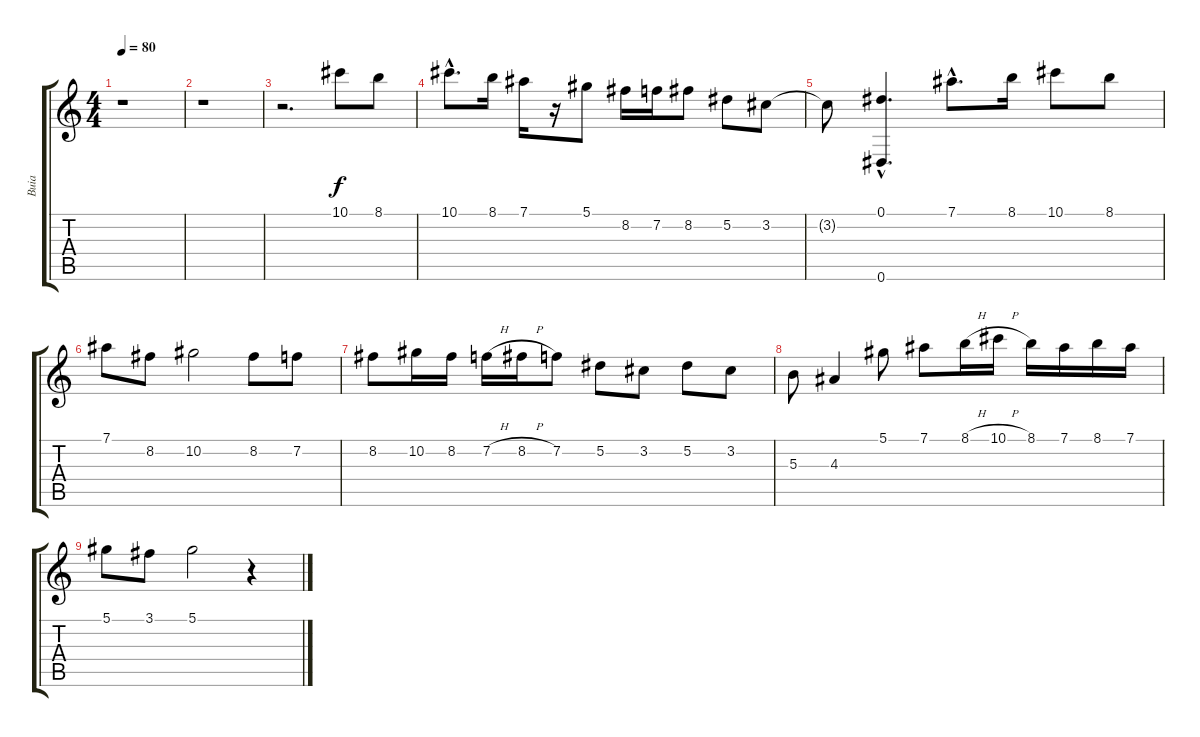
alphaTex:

\track ("Buia" "Buia") {instrument acousticguitarnylon}
\staff {score tabs}
\tuning (Eb4 Bb3 Gb3 Db3 Ab2 Eb2) {hide}
\ts (4 4)
\tempo 80
\clef g2
\ks c
r.1{dy f instrument acousticguitarnylon} |
r.1 |
r.2{d} 10.1.8 8.1.8 |
10.1{hac}.8{d} 8.1.16 7.1.16 r.16 5.1.8 8.2.16 7.2.16 8.2.8 5.2.8 3.2.8 |
3.2{t}.8 (0.1{hac} 0.6{hac}).4{d} 7.1{hac}.8{d} 8.1.16 10.1.8 8.1.8 |
7.1.8 8.2.8 10.2.2 8.2.8 7.2.8 |
8.2.8 10.2.16 8.2.16 7.2{h}.16 8.2{h}.16 7.2.8 5.2.8 3.2.8 5.2.8 3.2.8 |
5.3.8 4.3.4 5.1.8 7.1.8 8.1{h}.16 10.1{h}.16 8.1.16 7.1.16 8.1.16 7.1.16 |
5.1.8 3.1.8 5.1.2 r.4
